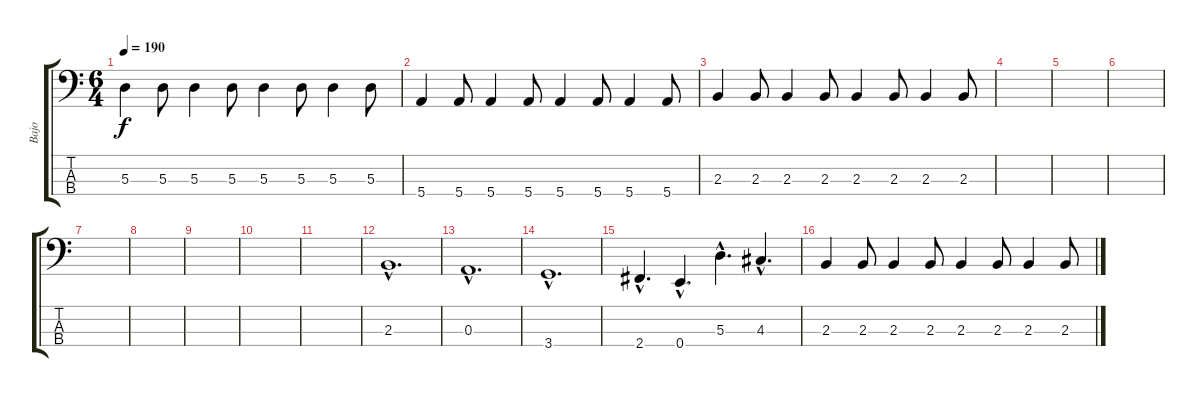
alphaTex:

\track ("Bajo" "Bajo") {instrument electricbassfinger}
\staff {score tabs}
\tuning (G2 D2 A1 E1) {hide}
\ts (6 4)
\tempo 190
\clef f4
\ks c
5.3.4{dy f} 5.3.8 5.3.4 5.3.8 5.3.4 5.3.8 5.3.4 5.3.8 |
5.4.4 5.4.8 5.4.4 5.4.8 5.4.4 5.4.8 5.4.4 5.4.8 |
2.3.4 2.3.8 2.3.4 2.3.8 2.3.4 2.3.8 2.3.4 2.3.8 |
|
|
|
|
|
|
|
|
2.3{hac}.1{d} |
0.3{hac}.1{d} |
3.4{hac}.1{d} |
2.4{hac}.4{d} 0.4{hac}.4{d} 5.3{hac}.4{d} 4.3{hac}.4{d} |
2.3.4 2.3.8 2.3.4 2.3.8 2.3.4 2.3.8 2.3.4 2.3.8
